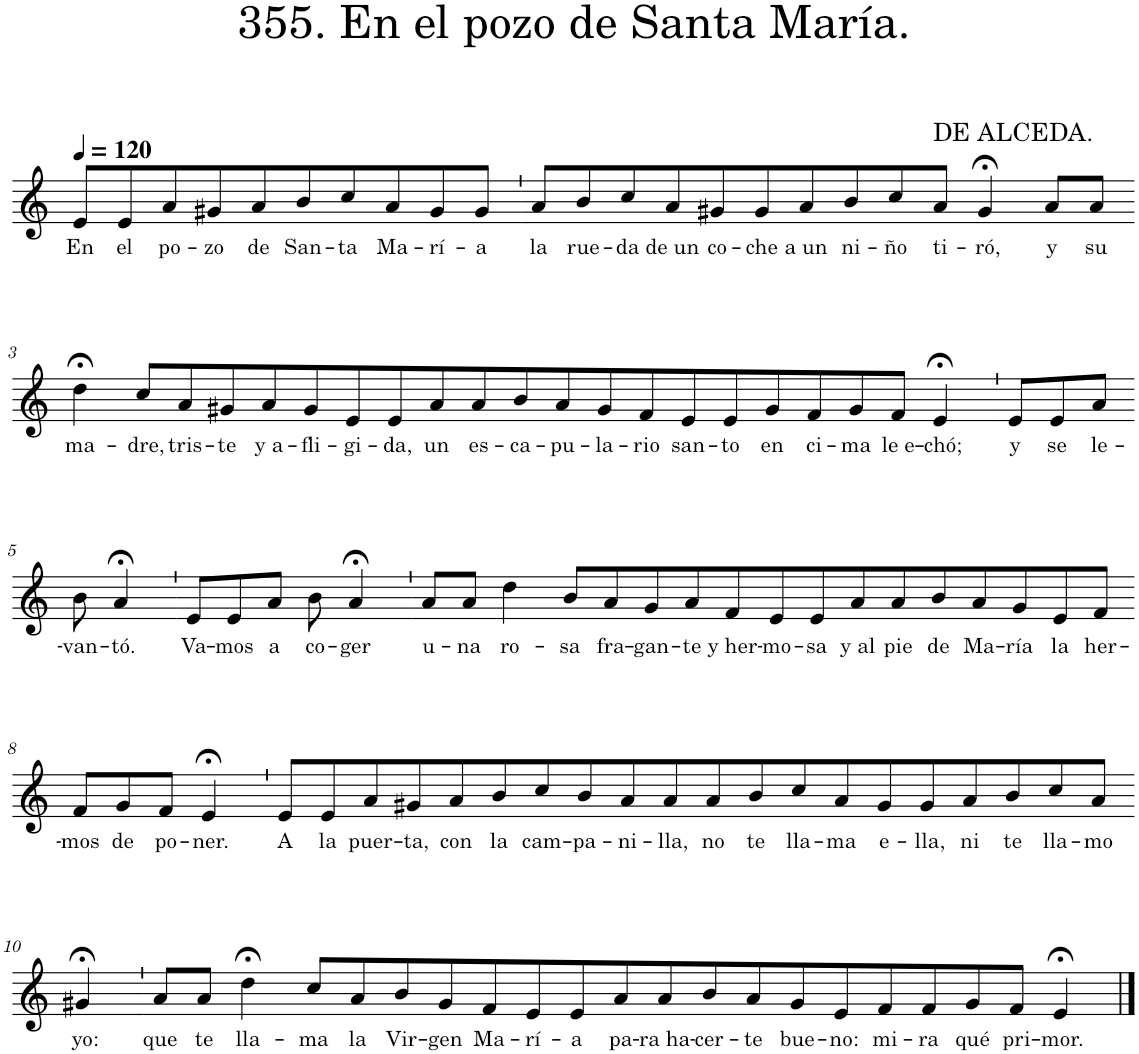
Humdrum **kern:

**kern	**text
*part1	*part1
*staff1	*staff1
*I"Piano	*
*I'Pno.	*
*clefG2	*
*k[]	*
*M10/8	*
*MM120	*
=1	=1
!	!LO:LY:b
8e/L	En
!	!LO:LY:b
8e/	el
!	!LO:LY:b
8a/	po-
!	!LO:LY:b
8g#X/	-zo
!	!LO:LY:b
8a/	de
!	!LO:LY:b
8b/	San-
!	!LO:LY:b
8cc/	-ta
!	!LO:LY:b
8a/	Ma-
!	!LO:LY:b
8g#/	-rí-
!	!LO:LY:b
8g#/J	-a
=2`	=2`
*M14/8	*
!	!LO:LY:b
8a/L	la
!	!LO:LY:b
8b/	rue-
!	!LO:LY:b
8cc/	-da
!	!LO:LY:b
8a/	de un
!	!LO:LY:b
8g#X/	co-
!	!LO:LY:b
8g#/	-che
!	!LO:LY:b
8a/	a un
!LO:TX:a:t=DE ALCEDA.	!
!	!LO:LY:b
8b/	ni-
!	!LO:LY:b
8cc/	-ño
!	!LO:LY:b
8a/J	ti-
!	!LO:LY:b
4g#;</	-ró,
!	!LO:LY:b
8a/L	y
!	!LO:LY:b
8a/J	su
!!LO:LB:g=z
=3-	=3-
*M23/8	*
!	!LO:LY:b
4dd;<\	ma-
!	!LO:LY:b
8cc/L	-dre,
!	!LO:LY:b
8a/	tris-
!	!LO:LY:b
8g#X/	-te
!	!LO:LY:b
8a/	y a-
!	!LO:LY:b
8g#/	-fli-
!	!LO:LY:b
8e/	-gi-
!	!LO:LY:b
8e/	-da,
!	!LO:LY:b
8a/	un
!	!LO:LY:b
8a/	es-
!	!LO:LY:b
8b/	-ca-
!	!LO:LY:b
8a/	-pu-
!	!LO:LY:b
8g#/	-la-
!	!LO:LY:b
8f/	-rio
!	!LO:LY:b
8e/	san-
!	!LO:LY:b
8e/	-to
!	!LO:LY:b
8g#/	en
!	!LO:LY:b
8f/	ci-
!	!LO:LY:b
8g#/	-ma
!	!LO:LY:b
8f/J	le e-
!	!LO:LY:b
4e;</	-chó;
=4`	=4`
*M3/8	*
!	!LO:LY:b
8e/L	y
!	!LO:LY:b
8e/	se
!	!LO:LY:b
8a/J	le-
!!LO:LB:g=z
=5-	=5-
*M3/8	*
!	!LO:LY:b
8b\	-van-
!	!LO:LY:b
4a;</	-tó.
=6`	=6`
*M6/8	*
!	!LO:LY:b
8e/L	Va-
!	!LO:LY:b
8e/	-mos
!	!LO:LY:b
8a/J	a
!	!LO:LY:b
8b\	co-
!	!LO:LY:b
4a;</	-ger
=7`	=7`
*M18/8	*
!	!LO:LY:b
8a/L	u-
!	!LO:LY:b
8a/J	-na
!	!LO:LY:b
4dd\	ro-
!	!LO:LY:b
8b/L	-sa
!	!LO:LY:b
8a/	fra-
!	!LO:LY:b
8g/	-gan-
!	!LO:LY:b
8a/	-te
!	!LO:LY:b
8f/	y her-
!	!LO:LY:b
8e/	-mo-
!	!LO:LY:b
8e/	-sa
!	!LO:LY:b
8a/	y al
!	!LO:LY:b
8a/	pie
!	!LO:LY:b
8b/	de
!	!LO:LY:b
8a/	Ma-
!	!LO:LY:b
8g/	-ría
!	!LO:LY:b
8e/	la
!	!LO:LY:b
8f/J	her-
!!LO:LB:g=z
=8-	=8-
*M5/8	*
!	!LO:LY:b
8f/L	-mos
!	!LO:LY:b
8g/	de
!	!LO:LY:b
8f/J	po-
!	!LO:LY:b
4e;</	-ner.
=9`	=9`
*M20/8	*
!	!LO:LY:b
8e/L	A
!	!LO:LY:b
8e/	la
!	!LO:LY:b
8a/	puer-
!	!LO:LY:b
8g#X/	-ta,
!	!LO:LY:b
8a/	con
!	!LO:LY:b
8b/	la
!	!LO:LY:b
8cc/	cam-
!	!LO:LY:b
8b/	-pa-
!	!LO:LY:b
8a/	-ni-
!	!LO:LY:b
8a/	-lla,
!	!LO:LY:b
8a/	no
!	!LO:LY:b
8b/	te
!	!LO:LY:b
8cc/	lla-
!	!LO:LY:b
8a/	-ma
!	!LO:LY:b
8g#/	e-
!	!LO:LY:b
8g#/	-lla,
!	!LO:LY:b
8a/	ni
!	!LO:LY:b
8b/	te
!	!LO:LY:b
8cc/	lla-
!	!LO:LY:b
8a/J	-mo
!!LO:LB:g=z
=10-	=10-
*M1/4	*
!	!LO:LY:b
4g#X;</	yo:
=11`	=11`
*M23/8	*
!	!LO:LY:b
8a/L	que
!	!LO:LY:b
8a/J	te
!	!LO:LY:b
4dd;<\	lla-
!	!LO:LY:b
8cc/L	-ma
!	!LO:LY:b
8a/	la
!	!LO:LY:b
8b/	Vir-
!	!LO:LY:b
8g/	-gen
!	!LO:LY:b
8f/	Ma-
!	!LO:LY:b
8e/	-rí-
!	!LO:LY:b
8e/	-a
!	!LO:LY:b
8a/	pa-
!	!LO:LY:b
8a/	-ra ha-
!	!LO:LY:b
8b/	-cer-
!	!LO:LY:b
8a/	-te
!	!LO:LY:b
8g/	bue-
!	!LO:LY:b
8e/	-no:
!	!LO:LY:b
8f/	mi-
!	!LO:LY:b
8f/	-ra
!	!LO:LY:b
8g/	qué
!	!LO:LY:b
8f/J	pri-
!	!LO:LY:b
4e;</	-mor.
==	==
*-	*-
